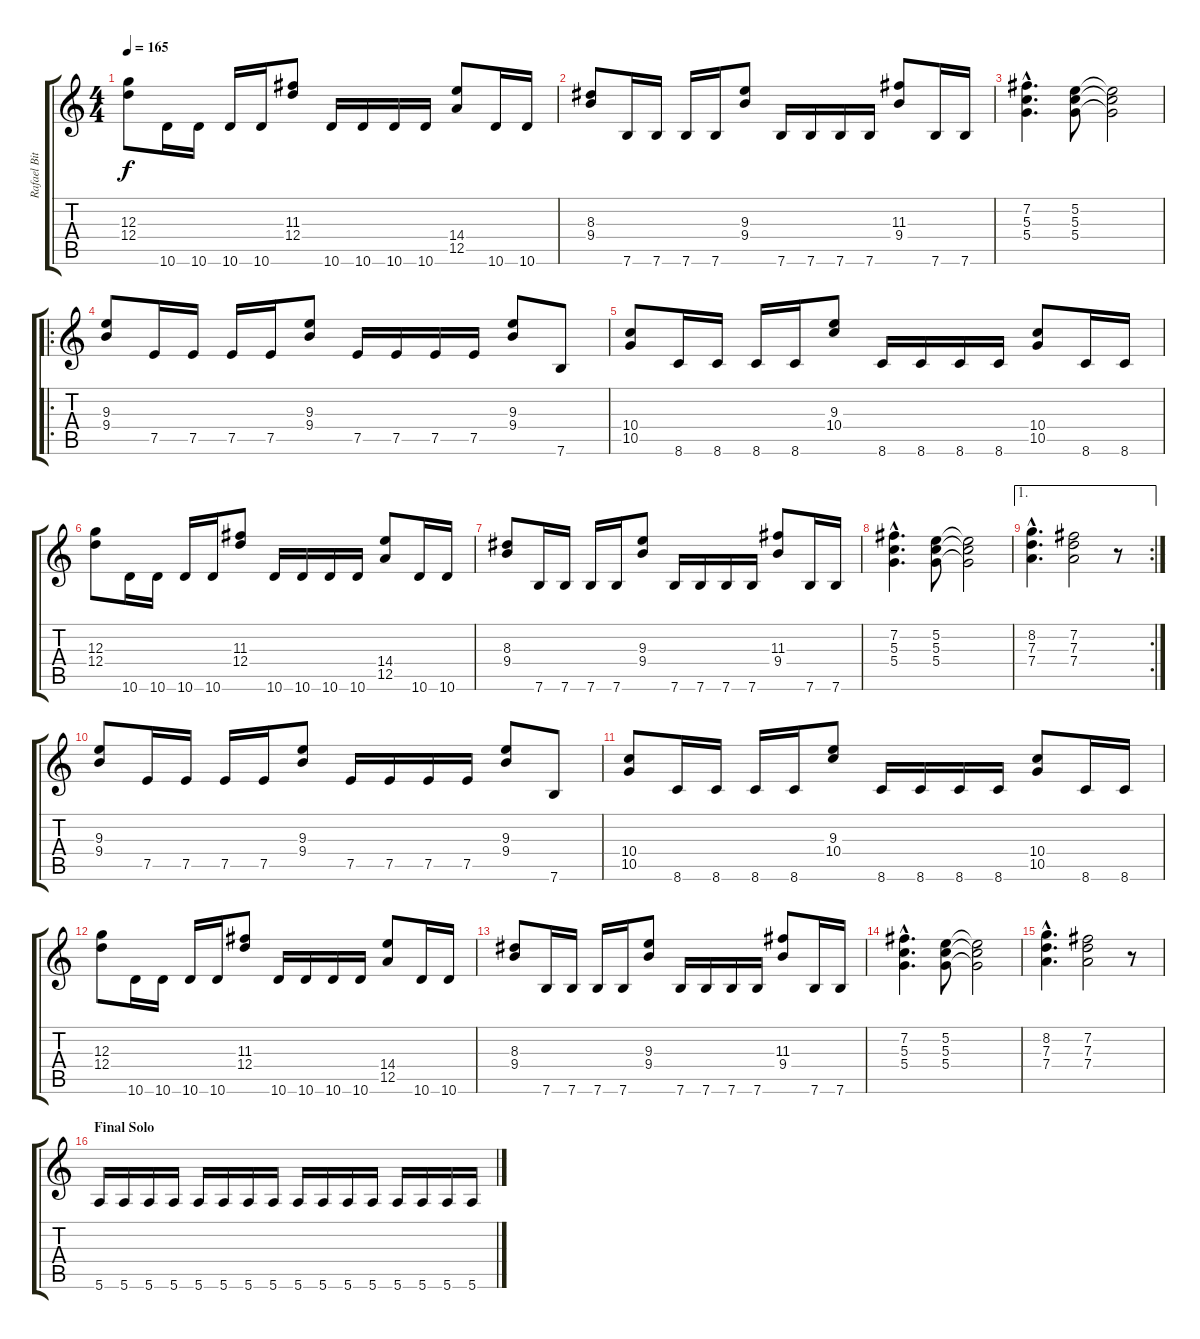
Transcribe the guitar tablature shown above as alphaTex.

\track ("Rafael Bittencourt" "Rafael Bit") {instrument distortionguitar}
\staff {score tabs}
\tuning (E4 B3 G3 D3 A2 E2) {hide}
\ts (4 4)
\tempo 165
\clef g2
\ks c
(12.3 12.4).8{dy f} 10.6.16 10.6.16 10.6.16 10.6.16 (11.3 12.4).8 10.6.16 10.6.16 10.6.16 10.6.16 (14.4 12.5).8 10.6.16 10.6.16 |
(8.3 9.4).8 7.6.16 7.6.16 7.6.16 7.6.16 (9.3 9.4).8 7.6.16 7.6.16 7.6.16 7.6.16 (11.3 9.4).8 7.6.16 7.6.16 |
(7.2{hac} 5.3{hac} 5.4{hac}).4{d} (5.2 5.3 5.4).8 (5.2{t} 5.3{t} 5.4{t}).2 |
\ro
(9.3 9.4).8 7.5.16 7.5.16 7.5.16 7.5.16 (9.3 9.4).8 7.5.16 7.5.16 7.5.16 7.5.16 (9.3 9.4).8 7.6.8 |
(10.4 10.5).8 8.6.16 8.6.16 8.6.16 8.6.16 (9.3 10.4).8 8.6.16 8.6.16 8.6.16 8.6.16 (10.4 10.5).8 8.6.16 8.6.16 |
(12.3 12.4).8 10.6.16 10.6.16 10.6.16 10.6.16 (11.3 12.4).8 10.6.16 10.6.16 10.6.16 10.6.16 (14.4 12.5).8 10.6.16 10.6.16 |
(8.3 9.4).8 7.6.16 7.6.16 7.6.16 7.6.16 (9.3 9.4).8 7.6.16 7.6.16 7.6.16 7.6.16 (11.3 9.4).8 7.6.16 7.6.16 |
(7.2{hac} 5.3{hac} 5.4{hac}).4{d} (5.2 5.3 5.4).8 (5.2{t} 5.3{t} 5.4{t}).2 |
\ae 1
\rc 2
(8.2{hac} 7.3{hac} 7.4{hac}).4{d} (7.2 7.3 7.4).2 r.8 |
(9.3 9.4).8 7.5.16 7.5.16 7.5.16 7.5.16 (9.3 9.4).8 7.5.16 7.5.16 7.5.16 7.5.16 (9.3 9.4).8 7.6.8 |
(10.4 10.5).8 8.6.16 8.6.16 8.6.16 8.6.16 (9.3 10.4).8 8.6.16 8.6.16 8.6.16 8.6.16 (10.4 10.5).8 8.6.16 8.6.16 |
(12.3 12.4).8 10.6.16 10.6.16 10.6.16 10.6.16 (11.3 12.4).8 10.6.16 10.6.16 10.6.16 10.6.16 (14.4 12.5).8 10.6.16 10.6.16 |
(8.3 9.4).8 7.6.16 7.6.16 7.6.16 7.6.16 (9.3 9.4).8 7.6.16 7.6.16 7.6.16 7.6.16 (11.3 9.4).8 7.6.16 7.6.16 |
(7.2{hac} 5.3{hac} 5.4{hac}).4{d} (5.2 5.3 5.4).8 (5.2{t} 5.3{t} 5.4{t}).2 |
(8.2{hac} 7.3{hac} 7.4{hac}).4{d} (7.2 7.3 7.4).2 r.8 |
\section ("" "Final Solo")
5.6.16 5.6.16 5.6.16 5.6.16 5.6.16 5.6.16 5.6.16 5.6.16 5.6.16 5.6.16 5.6.16 5.6.16 5.6.16 5.6.16 5.6.16 5.6.16
